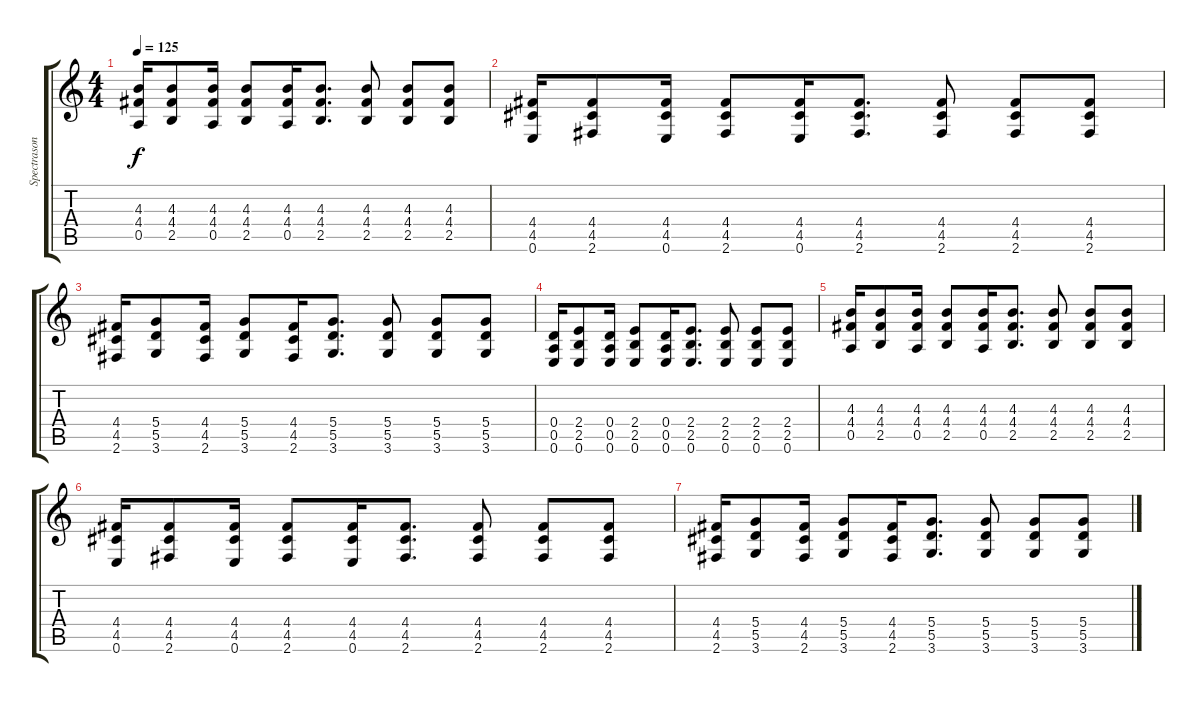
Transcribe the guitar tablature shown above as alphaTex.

\track ("Spectrasonics Omnisphere" "Spectrason") {instrument distortionguitar}
\staff {score tabs}
\tuning (E4 B3 G3 D3 A2 E2) {hide}
\ts (4 4)
\tempo 125
\clef g2
\ks c
(4.3 4.4 0.5).16{dy f} (4.3 4.4 2.5).8 (4.3 4.4 0.5).16 (4.3 4.4 2.5).8 (4.3 4.4 0.5).16 (4.3 4.4 2.5).8{d} (4.3 4.4 2.5).8 (4.3 4.4 2.5).8 (4.3 4.4 2.5).8 |
(4.4 4.5 0.6).16 (4.4 4.5 2.6).8 (4.4 4.5 0.6).16 (4.4 4.5 2.6).8 (4.4 4.5 0.6).16 (4.4 4.5 2.6).8{d} (4.4 4.5 2.6).8 (4.4 4.5 2.6).8 (4.4 4.5 2.6).8 |
(4.4 4.5 2.6).16 (5.4 5.5 3.6).8 (4.4 4.5 2.6).16 (5.4 5.5 3.6).8 (4.4 4.5 2.6).16 (5.4 5.5 3.6).8{d} (5.4 5.5 3.6).8 (5.4 5.5 3.6).8 (5.4 5.5 3.6).8 |
(0.4 0.5 0.6).16 (2.4 2.5 0.6).8 (0.4 0.5 0.6).16 (2.4 2.5 0.6).8 (0.4 0.5 0.6).16 (2.4 2.5 0.6).8{d} (2.4 2.5 0.6).8 (2.4 2.5 0.6).8 (2.4 2.5 0.6).8 |
(4.3 4.4 0.5).16 (4.3 4.4 2.5).8 (4.3 4.4 0.5).16 (4.3 4.4 2.5).8 (4.3 4.4 0.5).16 (4.3 4.4 2.5).8{d} (4.3 4.4 2.5).8 (4.3 4.4 2.5).8 (4.3 4.4 2.5).8 |
(4.4 4.5 0.6).16 (4.4 4.5 2.6).8 (4.4 4.5 0.6).16 (4.4 4.5 2.6).8 (4.4 4.5 0.6).16 (4.4 4.5 2.6).8{d} (4.4 4.5 2.6).8 (4.4 4.5 2.6).8 (4.4 4.5 2.6).8 |
(4.4 4.5 2.6).16 (5.4 5.5 3.6).8 (4.4 4.5 2.6).16 (5.4 5.5 3.6).8 (4.4 4.5 2.6).16 (5.4 5.5 3.6).8{d} (5.4 5.5 3.6).8 (5.4 5.5 3.6).8 (5.4 5.5 3.6).8
